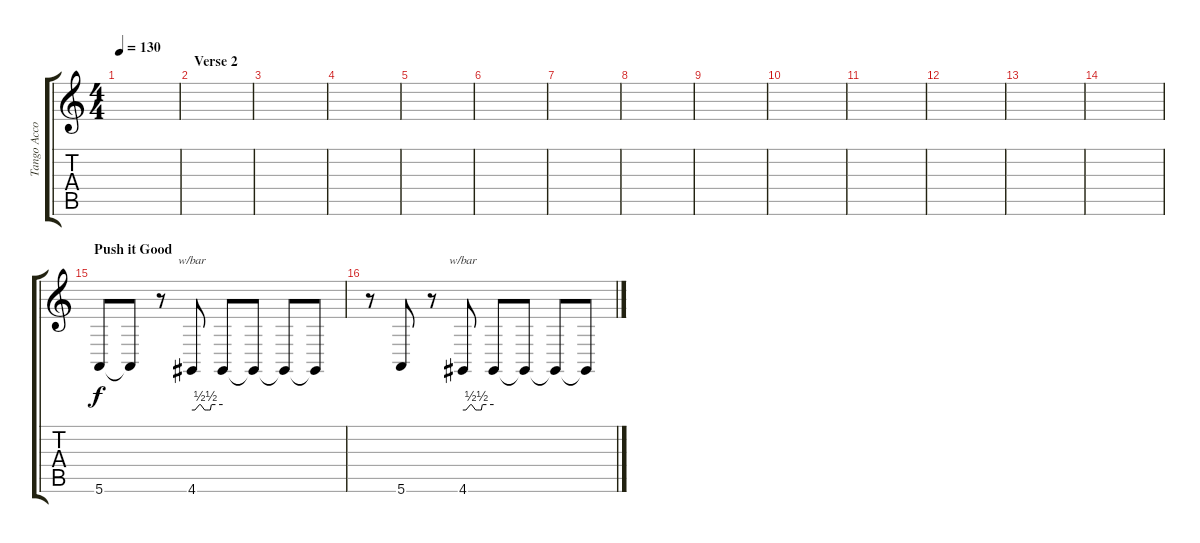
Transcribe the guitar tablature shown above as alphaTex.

\track ("Tango Accordion" "Tango Acco") {instrument tangoaccordion}
\staff {score tabs}
\tuning (E4 B3 G3 D3 A2 E2) {hide}
\ts (4 4)
\tempo 130
\clef g2
\ks c
|
\section ("" "Verse 2")
|
|
|
|
|
|
|
|
|
|
|
|
|
\section ("" "Push it Good")
5.6.8 5.6{t}.8 r.8 4.6.8{tbe (custom default 0 0 6 0 15 2 17 2 25 0 28 0 33 0 36 0 38 2 60 2)} 4.6{t}.8 4.6{t}.8 4.6{t}.8 4.6{t}.8 |
r.8 5.6.8 r.8 4.6.8{tbe (custom default 0 0 6 0 15 2 17 2 25 0 28 0 33 0 36 0 38 2 60 2)} 4.6{t}.8 4.6{t}.8 4.6{t}.8 4.6{t}.8
